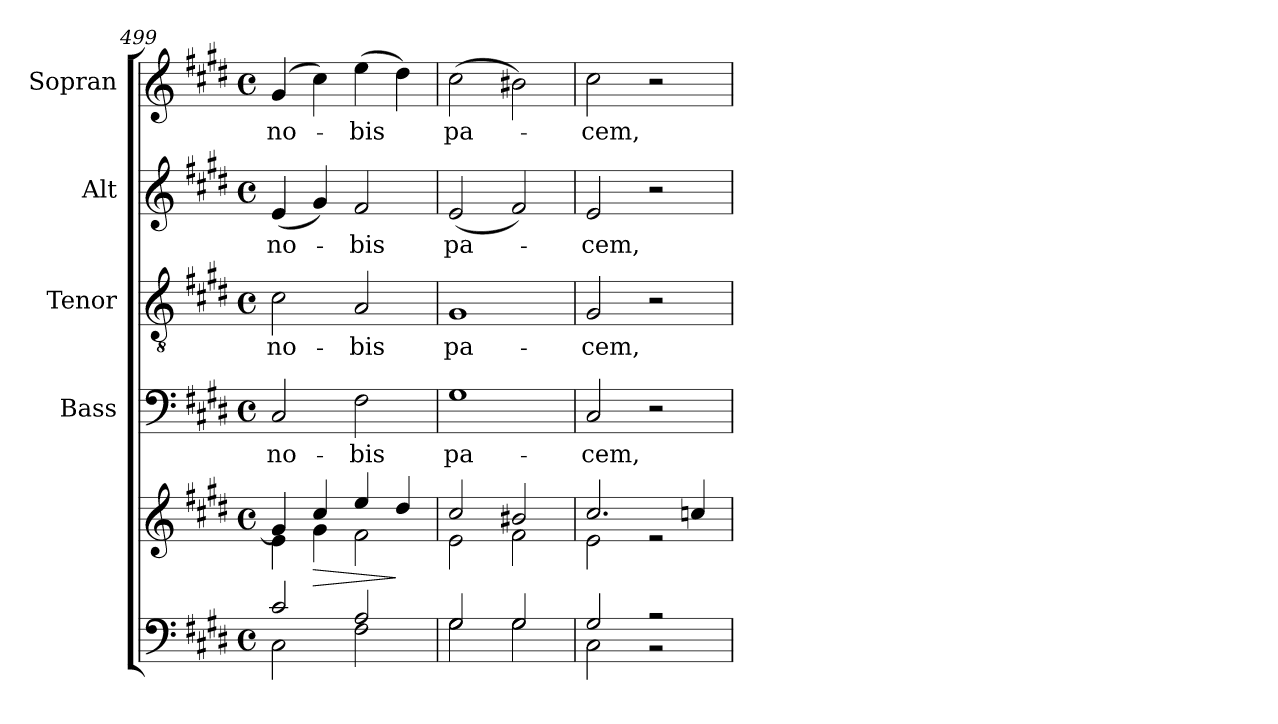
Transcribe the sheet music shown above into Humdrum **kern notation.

**kern	**kern	**dynam	**kern	**text	**kern	**text	**kern	**text	**kern	**text
*part5	*part5	*part5	*part4	*part4	*part3	*part3	*part2	*part2	*part1	*part1
*staff6	*staff5	*staff5/6	*staff4	*staff4	*staff3	*staff3	*staff2	*staff2	*staff1	*staff1
*	*	*	*I"Bass	*	*I"Tenor	*	*I"Alt	*	*I"Sopran	*
*	*	*	*I'B.	*	*I'T.	*	*I'A.	*	*I'S.	*
!!LO:PB:g=z
*clefF4	*clefG2	*	*clefF4	*	*clefGv2	*	*clefG2	*	*clefG2	*
*k[f#c#g#d#]	*k[f#c#g#d#]	*	*k[f#c#g#d#]	*	*k[f#c#g#d#]	*	*k[f#c#g#d#]	*	*k[f#c#g#d#]	*
*E:	*E:	*	*E:	*	*E:	*	*E:	*	*E:	*
*M4/4	*M4/4	*	*M4/4	*	*M4/4	*	*M4/4	*	*M4/4	*
*met(c)	*met(c)	*	*met(c)	*	*met(c)	*	*met(c)	*	*met(c)	*
=499	=499	=499	=499	=499	=499	=499	=499	=499	=499	=499
*^	*^	*	*	*	*	*	*	*	*	*
!	!	!	!	!	!	!LO:LY:b	!	!LO:LY:b	!	!LO:LY:b	!	!LO:LY:b
2c#/	2C#\	4g#/]	4e\	.	2C#/	no-	2c#\	no-	(<4e/	no-	(4g#/	no-
!	!	!	!	!LO:HP:b	!	!	!	!	!	!	!	!
.	.	4cc#/	4g#\	>	.	.	.	.	4g#/)	.	4cc#\)	.
!	!	!	!	!	!	!LO:LY:b	!	!LO:LY:b	!	!LO:LY:b	!	!LO:LY:b
2A/	2F#\	4ee/	2f#\	.	2F#\	-bis	2A/	-bis	2f#/	-bis	(>4ee\	-bis
.	.	4dd#/	.	]	.	.	.	.	.	.	4dd#\)	.
=500	=500	=500	=500	=500	=500	=500	=500	=500	=500	=500	=500	=500
!	!	!	!	!	!	!LO:LY:b	!	!LO:LY:b	!	!LO:LY:b	!	!LO:LY:b
2G#/	2G#\	2cc#/	2e\	.	1G#	pa-	1G#	pa-	(<2e/	pa-	(>2cc#\	pa-
2G#/	2G#\	2b#X/	2f#\	.	.	.	.	.	2f#/)	.	2b#X\)	.
=501	=501	=501	=501	=501	=501	=501	=501	=501	=501	=501	=501	=501
!	!	!	!	!	!	!LO:LY:b	!	!LO:LY:b	!	!LO:LY:b	!	!LO:LY:b
2G#/	2C#\	2.cc#/	2e\	.	2C#/	-cem,	2G#/	-cem,	2e/	-cem,	2cc#\	-cem,
2r	2r	.	2re	.	2r	.	2r	.	2r	.	2r	.
.	.	4ccn/	.	.	.	.	.	.	.	.	.	.
*v	*v	*	*	*	*	*	*	*	*	*	*	*
*	*v	*v	*	*	*	*	*	*	*	*	*
=	=	=	=	=	=	=	=	=	=	=
*-	*-	*-	*-	*-	*-	*-	*-	*-	*-	*-
